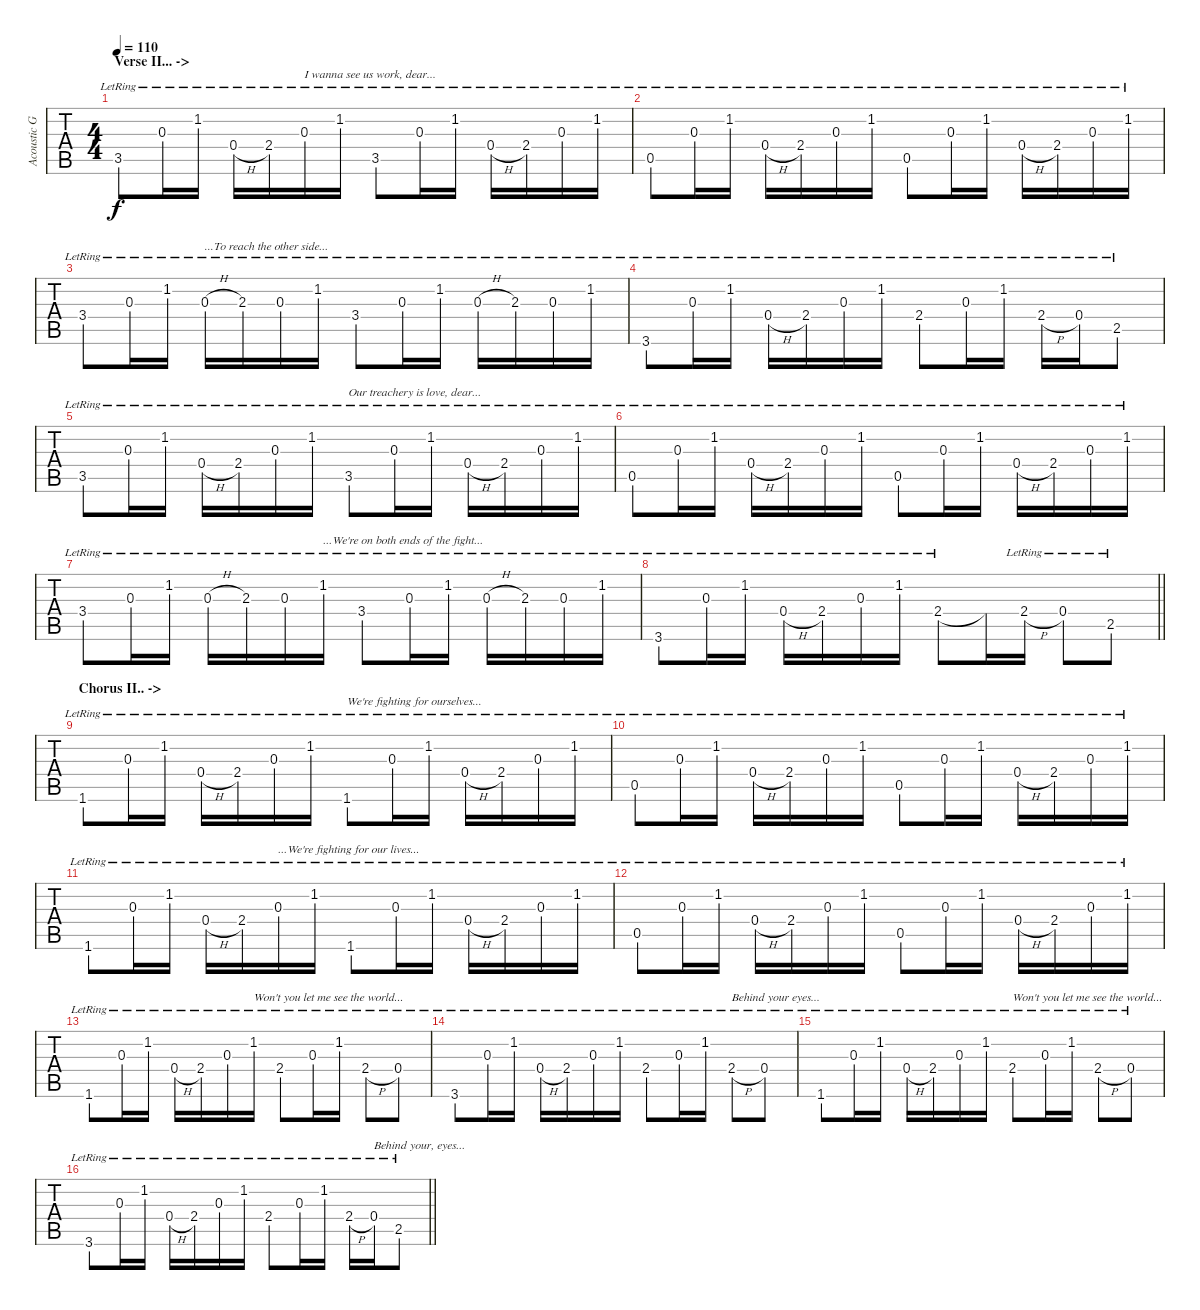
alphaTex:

\track ("Acoustic Guitar" "Acoustic G") {instrument acousticguitarsteel}
\staff {tabs}
\tuning (E4 B3 G3 D3 A2 E2) {hide}
\ts (4 4)
\section ("" "Verse II... ->")
\tempo 110
\clef g2
\ks c
3.5{lr}.8{dy f} 0.3{lr}.16 1.2{lr}.16 0.4{h lr}.16 2.4{lr}.16 0.3{lr}.16{txt "I wanna see us work, dear..."} 1.2{lr}.16 3.5{lr}.8 0.3{lr}.16 1.2{lr}.16 0.4{h lr}.16 2.4{lr}.16 0.3{lr}.16 1.2{lr}.16 |
0.5{lr}.8 0.3{lr}.16 1.2{lr}.16 0.4{h lr}.16 2.4{lr}.16 0.3{lr}.16 1.2{lr}.16 0.5{lr}.8 0.3{lr}.16 1.2{lr}.16 0.4{h lr}.16 2.4{lr}.16 0.3{lr}.16 1.2{lr}.16 |
3.4{lr}.8 0.3{lr}.16 1.2{lr}.16 0.3{h lr}.16{txt "...To reach the other side..."} 2.3{lr}.16 0.3{lr}.16 1.2{lr}.16 3.4{lr}.8 0.3{lr}.16 1.2{lr}.16 0.3{h lr}.16 2.3{lr}.16 0.3{lr}.16 1.2{lr}.16 |
3.6{lr}.8 0.3{lr}.16 1.2{lr}.16 0.4{h lr}.16 2.4{lr}.16 0.3{lr}.16 1.2{lr}.16 2.4{lr}.8 0.3{lr}.16 1.2{lr}.16 2.4{h lr}.16 0.4{lr}.16 2.5{lr}.8 |
3.5{lr}.8 0.3{lr}.16 1.2{lr}.16 0.4{h lr}.16 2.4{lr}.16 0.3{lr}.16 1.2{lr}.16 3.5{lr}.8{txt "Our treachery is love, dear..."} 0.3{lr}.16 1.2{lr}.16 0.4{h lr}.16 2.4{lr}.16 0.3{lr}.16 1.2{lr}.16 |
0.5{lr}.8 0.3{lr}.16 1.2{lr}.16 0.4{h lr}.16 2.4{lr}.16 0.3{lr}.16 1.2{lr}.16 0.5{lr}.8 0.3{lr}.16 1.2{lr}.16 0.4{h lr}.16 2.4{lr}.16 0.3{lr}.16 1.2{lr}.16 |
3.4{lr}.8 0.3{lr}.16 1.2{lr}.16 0.3{h lr}.16 2.3{lr}.16 0.3{lr}.16 1.2{lr}.16{txt "...We're on both ends of the fight..."} 3.4{lr}.8 0.3{lr}.16 1.2{lr}.16 0.3{h lr}.16 2.3{lr}.16 0.3{lr}.16 1.2{lr}.16 |
\barLineRight lightlight
3.6{lr}.8 0.3{lr}.16 1.2{lr}.16 0.4{h lr}.16 2.4{lr}.16 0.3{lr}.16 1.2{lr}.16 2.4{lr}.8 2.4{t}.16 2.4{h lr}.16 0.4{lr}.8 2.5{lr}.8 |
\section ("" "Chorus II.. ->")
1.6{lr}.8 0.3{lr}.16 1.2{lr}.16 0.4{h lr}.16 2.4{lr}.16 0.3{lr}.16 1.2{lr}.16 1.6{lr}.8{txt "We're fighting for ourselves..."} 0.3{lr}.16 1.2{lr}.16 0.4{h lr}.16 2.4{lr}.16 0.3{lr}.16 1.2{lr}.16 |
0.5{lr}.8 0.3{lr}.16 1.2{lr}.16 0.4{h lr}.16 2.4{lr}.16 0.3{lr}.16 1.2{lr}.16 0.5{lr}.8 0.3{lr}.16 1.2{lr}.16 0.4{h lr}.16 2.4{lr}.16 0.3{lr}.16 1.2{lr}.16 |
1.6{lr}.8 0.3{lr}.16 1.2{lr}.16 0.4{h lr}.16 2.4{lr}.16 0.3{lr}.16{txt "...We're fighting for our lives..."} 1.2{lr}.16 1.6{lr}.8 0.3{lr}.16 1.2{lr}.16 0.4{h lr}.16 2.4{lr}.16 0.3{lr}.16 1.2{lr}.16 |
0.5{lr}.8 0.3{lr}.16 1.2{lr}.16 0.4{h lr}.16 2.4{lr}.16 0.3{lr}.16 1.2{lr}.16 0.5{lr}.8 0.3{lr}.16 1.2{lr}.16 0.4{h lr}.16 2.4{lr}.16 0.3{lr}.16 1.2{lr}.16 |
1.6{lr}.8 0.3{lr}.16 1.2{lr}.16 0.4{h lr}.16 2.4{lr}.16 0.3{lr}.16 1.2{lr}.16{txt "Won't you let me see the world..."} 2.4{lr}.8 0.3{lr}.16 1.2{lr}.16 2.4{h lr}.8 0.4{lr}.8 |
3.6{lr}.8 0.3{lr}.16 1.2{lr}.16 0.4{h lr}.16 2.4{lr}.16 0.3{lr}.16 1.2{lr}.16 2.4{lr}.8 0.3{lr}.16 1.2{lr}.16 2.4{h lr}.8{txt "Behind your eyes..."} 0.4{lr}.8 |
1.6{lr}.8 0.3{lr}.16 1.2{lr}.16 0.4{h lr}.16 2.4{lr}.16 0.3{lr}.16 1.2{lr}.16 2.4{lr}.8{txt "Won't you let me see the world..."} 0.3{lr}.16 1.2{lr}.16 2.4{h lr}.8 0.4{lr}.8 |
\barLineRight lightlight
3.6{lr}.8 0.3{lr}.16 1.2{lr}.16 0.4{h lr}.16 2.4{lr}.16 0.3{lr}.16 1.2{lr}.16 2.4{lr}.8 0.3{lr}.16 1.2{lr}.16 2.4{h lr}.16 0.4{lr}.16{txt "Behind your, eyes..."} 2.5{lr}.8
